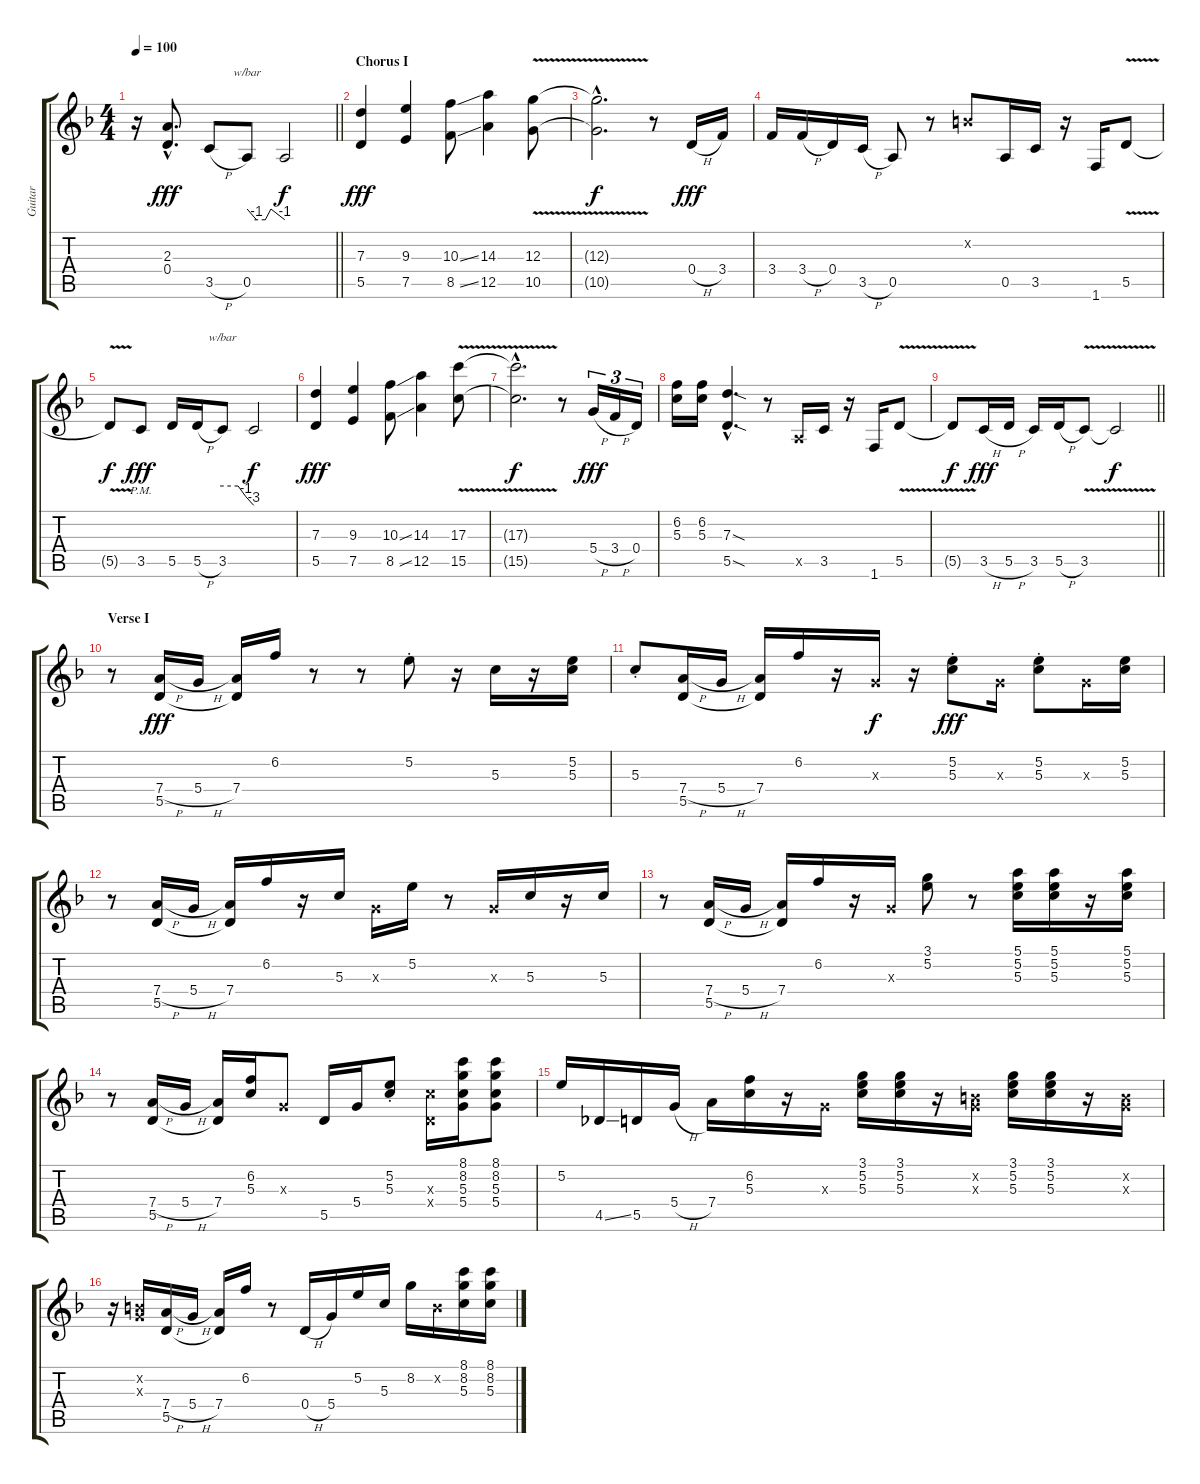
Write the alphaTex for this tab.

\track ("Guitar" "Guitar") {instrument distortionguitar}
\staff {score tabs}
\tuning (E4 B3 G3 D3 A2 E2) {hide}
\ts (4 4)
\tempo 100
\clef g2
\barLineRight lightlight
\ks f
r.16{dy fff} (2.3{hac} 0.4{hac}).8{d} 3.5{h}.8 0.5.8{tbe (custom default 0 0 15 -4 29 -4 38 0 60 -4)} 0.5{t}.2{dy f} |
\section ("" "Chorus I")
(7.3 5.5).4{dy fff volume 12} (9.3 7.5).4 (10.3{ss} 8.5{ss}).8 (14.3 12.5).4 (12.3{v} 10.5{v}).8 |
(12.3{hac t} 10.5{hac t}).2{d dy f} r.8 0.4{h}.16{dy fff} 3.4.16 |
3.4.16 3.4{h}.16 0.4.16 3.5{h}.16 0.5.8 r.8 0.2{x}.8 0.5.16 3.5.16 r.16 1.6.16 5.5{v}.8 |
5.5{t}.8{dy f} 3.5{pm}.8{dy fff} 5.5.16 5.5{h}.16 3.5.8{tbe (custom default 0 0 30 0 45 -4 60 -12)} 3.5{t}.2{dy f} |
(7.3 5.5).4{dy fff} (9.3 7.5).4 (10.3{ss} 8.5{ss}).8 (14.3 12.5).4 (17.3{v} 15.5{v}).8 |
(17.3{hac t} 15.5{hac t}).2{d dy f} r.8 5.4{h}.16{tu (3 2) dy fff} 3.4{h}.16{tu (3 2)} 0.4.16{tu (3 2)} |
(6.2 5.3).16 (6.2 5.3).16 (7.3{sod hac} 5.5{sod hac}).4{d} r.8 0.5{x}.16 3.5.16 r.16 1.6.16 5.5{v}.8 |
\barLineRight lightlight
5.5{t}.8{dy f} 3.5{h}.16{dy fff} 5.5{h}.16 3.5.16 5.5{h}.16 3.5{v}.8 3.5{t}.2{dy f} |
\section ("" "Verse I")
r.8 (7.4{h} 5.5).16{dy fff} 5.4{h}.16 (7.4 5.5{t}).16 6.2.16 r.8 r.8 5.2{st}.8 r.16 5.3.16 r.16 (5.2 5.3).16 |
5.3{st}.8 (7.4{h} 5.5).16 5.4{h}.16 (7.4 5.5{t}).16 6.2.16 r.16 0.3{x}.16{dy f} r.16 (5.2{st} 5.3{st}).8{dy fff} 0.3{x}.16 (5.2{st} 5.3{st}).8 0.3{x}.16 (5.2 5.3).16 |
r.8 (7.4{h} 5.5).16 5.4{h}.16 (7.4 5.5{t}).16 6.2.16 r.16 5.3.16 0.3{x}.16 5.2.16 r.8 0.3{x}.16 5.3.16 r.16 5.3.16 |
r.8 (7.4{h} 5.5).16 5.4{h}.16 (7.4 5.5{t}).16 6.2.16 r.16 0.3{x}.16 (3.1 5.2).8 r.8 (5.1 5.2 5.3).16 (5.1 5.2 5.3).16 r.16 (5.1 5.2 5.3).16 |
r.8 (7.4{h} 5.5).16 5.4{h}.16 (7.4 5.5{t}).16 (6.2 5.3).16 0.3{x}.8 5.5.16 5.4.16 (5.2{st} 5.3{st}).8 (5.3{x} 0.4{x}).16 (8.1 8.2 5.3 5.4).16 (8.1 8.2 5.3 5.4).8 |
5.2.16 4.5{ss}.16 5.5.16 5.4{h}.16 7.4.16 (6.2 5.3).16 r.16 0.3{x}.16 (3.1 5.2 5.3).16 (3.1 5.2 5.3).16 r.16 (0.2{x} 0.3{x}).16 (3.1 5.2 5.3).16 (3.1 5.2 5.3).16 r.16 (0.2{x} 0.3{x}).16 |
r.16 (0.2{x} 0.3{x}).16 (7.4{h} 5.5).16 5.4{h}.16 (7.4 5.5{t}).16 6.2.16 r.8 0.4{h}.16 5.4.16 5.2.16 5.3.16 8.2.16 0.2{x}.16 (8.1 8.2 5.3).16 (8.1 8.2 5.3).16
